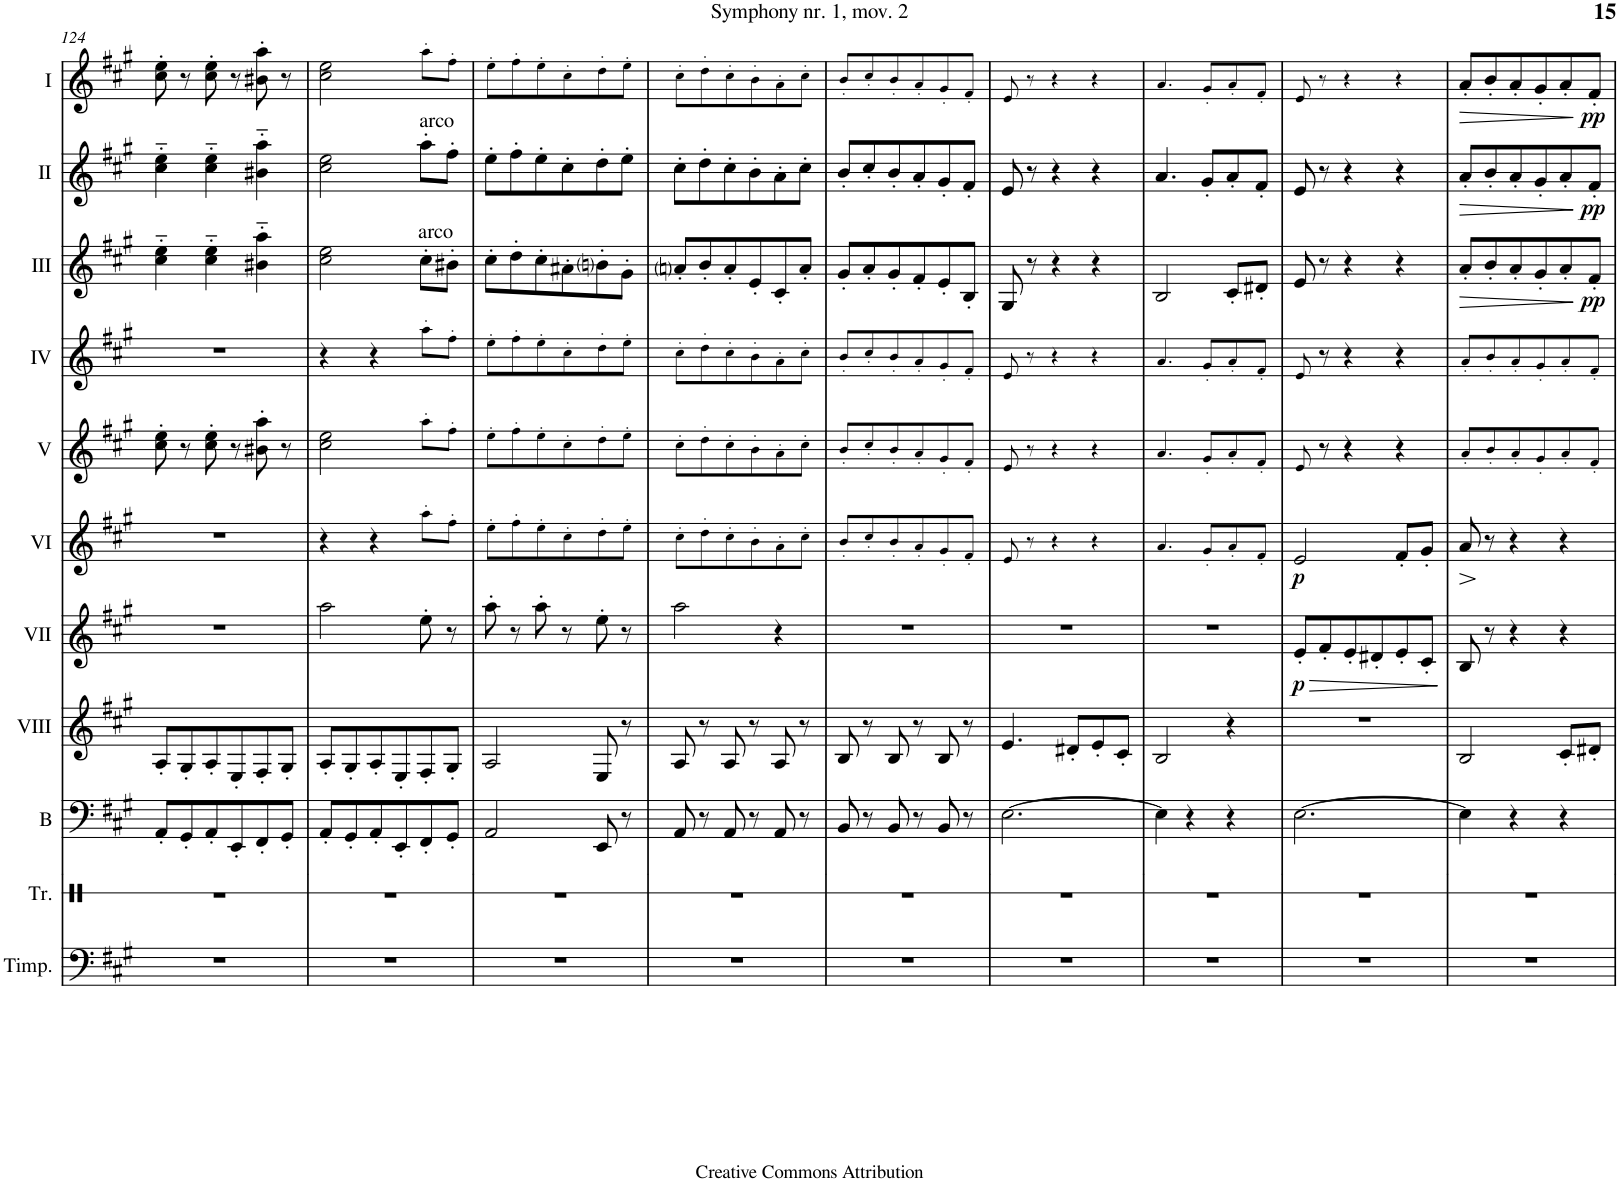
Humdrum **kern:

**kern	**kern	**kern	**kern	**kern	**dynam	**kern	**dynam	**kern	**kern	**kern	**dynam	**kern	**dynam	**kern	**dynam
*part11	*part10	*part9	*part8	*part7	*part7	*part6	*part6	*part5	*part4	*part3	*part3	*part2	*part2	*part1	*part1
*staff11	*staff10	*staff9	*staff8	*staff7	*staff7	*staff6	*staff6	*staff5	*staff4	*staff3	*staff3	*staff2	*staff2	*staff1	*staff1
*I"Timpani	*I"Triangle	*I"Bass	*I"Acc. 8	*I"Acc. 7	*	*I"Acc. 6	*	*I"Acc. 5	*I"Acc. 4	*I"Acc. 3	*	*I"Acc. 2	*	*I"Acc. 1	*
*I'Timp.	*I'Tr.	*I'B	*	*	*	*	*	*	*	*	*	*	*	*	*
!!LO:PB:g=z
*clefF4	*clefX	*clefF4	*clefG2	*clefG2	*	*clefG2	*	*clefG2	*clefG2	*clefG2	*	*clefG2	*	*clefG2	*
*	*	*Trd7c12	*Trd7c12	*Trd7c12	*	*	*	*	*Trd7c12	*	*	*	*	*	*
*k[f#c#g#]	*k[]	*k[f#c#g#]	*k[f#c#g#]	*k[f#c#g#]	*	*k[f#c#g#]	*	*k[f#c#g#]	*k[f#c#g#]	*k[f#c#g#]	*	*k[f#c#g#]	*	*k[f#c#g#]	*
*M3/4	*M3/4	*M3/4	*M3/4	*M3/4	*	*M3/4	*	*M3/4	*M3/4	*M3/4	*	*M3/4	*	*M3/4	*
=124	=124	=124	=124	=124	=124	=124	=124	=124	=124	=124	=124	=124	=124	=124	=124
2.r	2.r	8AA'/L	8A'/L	2.r	.	2.r	.	8cc#\' 8ee\'	2.r	4cc#\ 4ee\	.	4cc#\ 4ee\	.	8cc#\' 8ee\'	.
.	.	8GG#'/	8G#'/	.	.	.	.	8r	.	.	.	.	.	8r	.
.	.	8AA'/	8A'/	.	.	.	.	8cc#\' 8ee\'	.	4cc#\ 4ee\	.	4cc#\ 4ee\	.	8cc#\' 8ee\'	.
.	.	8EE'/	8E'/	.	.	.	.	8r	.	.	.	.	.	8r	.
.	.	8FF#'/	8F#'/	.	.	.	.	8b#X\' 8aa\'	.	4b#X\ 4aa\	.	4b#X\ 4aa\	.	8b#X\' 8aa\'	.
.	.	8GG#'/J	8G#'/J	.	.	.	.	8r	.	.	.	.	.	8r	.
=125	=125	=125	=125	=125	=125	=125	=125	=125	=125	=125	=125	=125	=125	=125	=125
2.r	2.r	8AA'/L	8A'/L	2aa\	.	4r	.	2cc#\ 2ee\	4r	2cc#\ 2ee\	.	2cc#\ 2ee\	.	2cc#\ 2ee\	.
.	.	8GG#'/	8G#'/	.	.	.	.	.	.	.	.	.	.	.	.
.	.	8AA'/	8A'/	.	.	4r	.	.	4r	.	.	.	.	.	.
.	.	8EE'/	8E'/	.	.	.	.	.	.	.	.	.	.	.	.
!	!	!	!	!	!	!	!	!	!	!	!	!LO:TX:a:t=arco	!	!	!
!	!	!	!	!	!	!	!	!	!	!LO:TX:a:t=arco	!	!	!	!	!
.	.	8FF#'/	8F#'/	8ee'\	.	8aa'\L	.	8aa'\L	8aa'\L	8cc#'\L	.	8aa'\L	.	8aa'\L	.
.	.	8GG#'/J	8G#'/J	8r	.	8ff#'\J	.	8ff#'\J	8ff#'\J	8b#X'\J	.	8ff#'\J	.	8ff#'\J	.
=126	=126	=126	=126	=126	=126	=126	=126	=126	=126	=126	=126	=126	=126	=126	=126
2.r	2.r	2AA/	2A/	8aa'\	.	8ee'\L	.	8ee'\L	8ee'\L	8cc#'\L	.	8ee'\L	.	8ee'\L	.
.	.	.	.	8r	.	8ff#'\	.	8ff#'\	8ff#'\	8dd'\	.	8ff#'\	.	8ff#'\	.
.	.	.	.	8aa'\	.	8ee'\	.	8ee'\	8ee'\	8cc#'\	.	8ee'\	.	8ee'\	.
.	.	.	.	8r	.	8cc#'\	.	8cc#'\	8cc#'\	8a#X'\	.	8cc#'\	.	8cc#'\	.
.	.	8EE/	8E/	8ee'\	.	8dd'\	.	8dd'\	8dd'\	8bni'\	.	8dd'\	.	8dd'\	.
.	.	8r	8r	8r	.	8ee'\J	.	8ee'\J	8ee'\J	8g#'\J	.	8ee'\J	.	8ee'\J	.
=127	=127	=127	=127	=127	=127	=127	=127	=127	=127	=127	=127	=127	=127	=127	=127
2.r	2.r	8AA/	8A/	2aa\	.	8cc#'\L	.	8cc#'\L	8cc#'\L	8ani'/L	.	8cc#'\L	.	8cc#'\L	.
.	.	8r	8r	.	.	8dd'\	.	8dd'\	8dd'\	8b'/	.	8dd'\	.	8dd'\	.
.	.	8AA/	8A/	.	.	8cc#'\	.	8cc#'\	8cc#'\	8a'/	.	8cc#'\	.	8cc#'\	.
.	.	8r	8r	.	.	8b'\	.	8b'\	8b'\	8e'/	.	8b'\	.	8b'\	.
.	.	8AA/	8A/	4r	.	8a'\	.	8a'\	8a'\	8c#'/	.	8a'\	.	8a'\	.
.	.	8r	8r	.	.	8cc#'\J	.	8cc#'\J	8cc#'\J	8a'/J	.	8cc#'\J	.	8cc#'\J	.
=128	=128	=128	=128	=128	=128	=128	=128	=128	=128	=128	=128	=128	=128	=128	=128
2.r	2.r	8BB/	8B/	2.r	.	8b'/L	.	8b'/L	8b'/L	8g#'/L	.	8b'/L	.	8b'/L	.
.	.	8r	8r	.	.	8cc#'/	.	8cc#'/	8cc#'/	8a'/	.	8cc#'/	.	8cc#'/	.
.	.	8BB/	8B/	.	.	8b'/	.	8b'/	8b'/	8g#'/	.	8b'/	.	8b'/	.
.	.	8r	8r	.	.	8a'/	.	8a'/	8a'/	8f#'/	.	8a'/	.	8a'/	.
.	.	8BB/	8B/	.	.	8g#'/	.	8g#'/	8g#'/	8e'/	.	8g#'/	.	8g#'/	.
.	.	8r	8r	.	.	8f#'/J	.	8f#'/J	8f#'/J	8B'/J	.	8f#'/J	.	8f#'/J	.
=129	=129	=129	=129	=129	=129	=129	=129	=129	=129	=129	=129	=129	=129	=129	=129
2.r	2.r	[2.E\	4.e/	2.r	.	8e/	.	8e/	8e/	8G#/	.	8e/	.	8e/	.
.	.	.	.	.	.	8r	.	8r	8r	8r	.	8r	.	8r	.
.	.	.	.	.	.	4r	.	4r	4r	4r	.	4r	.	4r	.
.	.	.	8d#X'/L	.	.	.	.	.	.	.	.	.	.	.	.
.	.	.	8e'/	.	.	4r	.	4r	4r	4r	.	4r	.	4r	.
.	.	.	8c#'/J	.	.	.	.	.	.	.	.	.	.	.	.
=130	=130	=130	=130	=130	=130	=130	=130	=130	=130	=130	=130	=130	=130	=130	=130
2.r	2.r	4E\]	2B/	2.r	.	4.a/	.	4.a/	4.a/	2B/	.	4.a/	.	4.a/	.
.	.	4r	.	.	.	.	.	.	.	.	.	.	.	.	.
.	.	.	.	.	.	8g#'/L	.	8g#'/L	8g#'/L	.	.	8g#'/L	.	8g#'/L	.
.	.	4r	4r	.	.	8a'/	.	8a'/	8a'/	8c#'/L	.	8a'/	.	8a'/	.
.	.	.	.	.	.	8f#'/J	.	8f#'/J	8f#'/J	8d#X'/J	.	8f#'/J	.	8f#'/J	.
=131	=131	=131	=131	=131	=131	=131	=131	=131	=131	=131	=131	=131	=131	=131	=131
!	!	!	!	!	!LO:HP:b	!	!	!	!	!	!	!	!	!	!
!	!	!	!	!	!LO:DY:n=1:b	!	!LO:DY:b	!	!	!	!	!	!	!	!
2.r	2.r	[2.E\	2.r	8e'/L	> p	2E/	p	8e/	8e/	8e/	.	8e/	.	8e/	.
.	.	.	.	8f#'/	.	.	.	8r	8r	8r	.	8r	.	8r	.
.	.	.	.	8e'/	.	.	.	4r	4r	4r	.	4r	.	4r	.
.	.	.	.	8d#X'/	.	.	.	.	.	.	.	.	.	.	.
.	.	.	.	8e'/	.	8F#'/L	.	4r	4r	4r	.	4r	.	4r	.
.	.	.	.	8c#'/J	.	8G#'/J	.	.	.	.	.	.	.	.	.
.	.	.	.	.	]	.	.	.	.	.	.	.	.	.	.
=132	=132	=132	=132	=132	=132	=132	=132	=132	=132	=132	=132	=132	=132	=132	=132
!	!	!	!	!	!	!	!LO:HP:b	!	!	!	!LO:HP:b	!	!LO:HP:b	!	!LO:HP:b
2.r	2.r	4E\]	2B/	8B/	.	8A/	>	8a'!/L	8a'!/L	8a'/L	>	8a'/L	>	8a'/L	>
.	.	.	.	8r	.	8r	]	8b'!/	8b'!/	8b'/	.	8b'/	.	8b'/	.
.	.	4r	.	4r	.	4r	.	8a'!/	8a'!/	8a'/	.	8a'/	.	8a'/	.
.	.	.	.	.	.	.	.	8g#'!/	8g#'!/	8g#'/	.	8g#'/	.	8g#'/	.
.	.	4r	8c#'/L	4r	.	4r	.	8a'!/	8a'!/	8a'/	.	8a'/	.	8a'/	.
!	!	!	!	!	!	!	!	!	!	!	!LO:DY:n=1:b	!	!LO:DY:n=1:b	!	!LO:DY:n=1:b
.	.	.	8d#X'/J	.	.	.	.	8f#'!/J	8f#'!/J	8f#'/J	] pp	8f#'/J	] pp	8f#'/J	] pp
=	=	=	=	=	=	=	=	=	=	=	=	=	=	=	=
*-	*-	*-	*-	*-	*-	*-	*-	*-	*-	*-	*-	*-	*-	*-	*-
